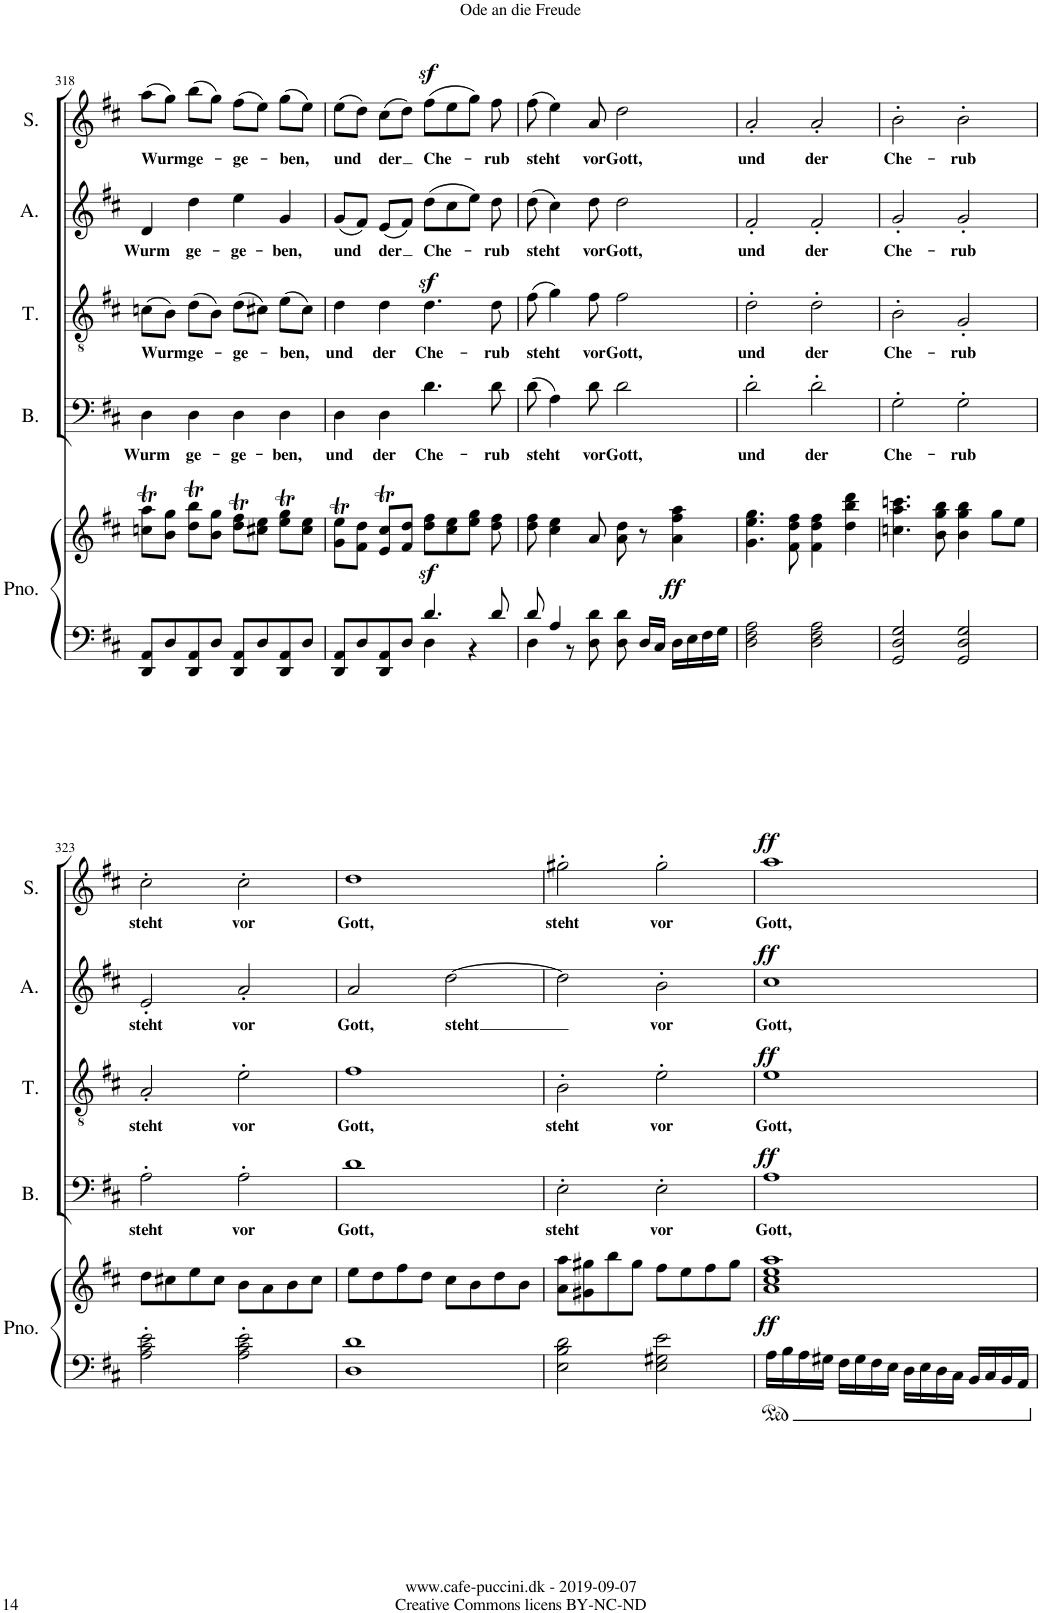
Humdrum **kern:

**kern	**kern	**dynam	**kern	**text	**dynam	**kern	**text	**dynam	**kern	**text	**dynam	**kern	**text	**dynam
*part5	*part5	*part5	*part4	*part4	*part4	*part3	*part3	*part3	*part2	*part2	*part2	*part1	*part1	*part1
*staff6	*staff5	*staff5/6	*staff4	*staff4	*staff4	*staff3	*staff3	*staff3	*staff2	*staff2	*staff2	*staff1	*staff1	*staff1
*I"Piano	*	*	*I"Bass	*	*	*I"Tenor	*	*	*I"Alto	*	*	*I"Soprano	*	*
*I'Pno.	*	*	*I'B.	*	*	*I'T.	*	*	*I'A.	*	*	*I'S.	*	*
!!LO:PB:g=z
*clefF4	*clefG2	*	*clefF4	*	*	*clefGv2	*	*	*clefG2	*	*	*clefG2	*	*
*k[f#c#]	*k[f#c#]	*	*k[f#c#]	*	*	*k[f#c#]	*	*	*k[f#c#]	*	*	*k[f#c#]	*	*
*M4/4	*M4/4	*	*M4/4	*	*	*M4/4	*	*	*M4/4	*	*	*M4/4	*	*
*met(c)	*met(c)	*	*met(c)	*	*	*met(c)	*	*	*met(c)	*	*	*met(c)	*	*
=318	=318	=318	=318	=318	=318	=318	=318	=318	=318	=318	=318	=318	=318	=318
!	!	!	!	!LO:LY:b	!	!	!LO:LY:b	!	!	!LO:LY:b	!	!	!LO:LY:b	!
8DD/ 8AA/L	8ccn\T 8aa\TL	.	4D\	Wurm	.	(8cn\L	Wurm	.	4d/	Wurm	.	(8aa\L	Wurm	.
8D/	8b\ 8gg\J	.	.	.	.	8B\J)	.	.	.	.	.	8gg\J)	.	.
!	!	!	!	!LO:LY:b	!	!	!LO:LY:b	!	!	!LO:LY:b	!	!	!LO:LY:b	!
8DD/ 8AA/	8dd\T 8bb\TL	.	4D\	ge-	.	(8d\L	ge-	.	4dd\	ge-	.	(8bb\L	ge-	.
8D/J	8b\ 8gg\J	.	.	.	.	8B\J)	.	.	.	.	.	8gg\J)	.	.
!	!	!	!	!LO:LY:b	!	!	!LO:LY:b	!	!	!LO:LY:b	!	!	!LO:LY:b	!
8DD/ 8AA/L	8dd\T 8ff#\TL	.	4D\	-ge-	.	(8d\L	-ge-	.	4ee\	-ge-	.	(8ff#\L	-ge-	.
8D/	8cc#X\ 8ee\J	.	.	.	.	8c#X\J)	.	.	.	.	.	8ee\J)	.	.
!	!	!	!	!LO:LY:b	!	!	!LO:LY:b	!	!	!LO:LY:b	!	!	!LO:LY:b	!
8DD/ 8AA/	8ee\T 8gg\TL	.	4D\	-ben,	.	(8e\L	-ben,	.	4g/	-ben,	.	(8gg\L	-ben,	.
8D/J	8cc#\ 8ee\J	.	.	.	.	8c#\J)	.	.	.	.	.	8ee\J)	.	.
=319	=319	=319	=319	=319	=319	=319	=319	=319	=319	=319	=319	=319	=319	=319
*^	*	*	*	*	*	*	*	*	*	*	*	*	*	*
!	!	!	!	!	!LO:LY:b	!	!	!LO:LY:b	!	!	!LO:LY:b	!	!	!LO:LY:b	!
8DD/ 8AA/L	2ryy	8g\T 8ee\TL	.	4D\	und	.	4d\	und	.	(8g/L	und	.	(8ee\L	und	.
8D/	.	8f#\ 8dd\J	.	.	.	.	.	.	.	8f#/J)	.	.	8dd\J)	.	.
!	!	!	!	!	!LO:LY:b	!	!	!LO:LY:b	!	!	!LO:LY:b	!	!	!LO:LY:b	!
8DD/ 8AA/	.	8e/T 8cc#/TL	.	4D\	der	.	4d\	der	.	(8e/L	der	.	(8cc#\L	der	.
8D/J	.	8f#/ 8dd/J	.	.	.	.	.	.	.	8f#/J)	.	.	8dd\J)	.	.
!	!	!	!	!	!LO:LY:b	!	!	!LO:LY:b	!	!	!LO:LY:b	!	!	!LO:LY:b	!
4.d/	4D\	8dd\z< 8ff#\z<L	.	4.d\	Che-	.	4.dz>\	Che-	.	(8dd\L	Che-	.	(8ff#z>\L	Che-	.
.	.	8cc#\ 8ee\	.	.	.	.	.	.	.	8cc#\	.	.	8ee\	.	.
.	4r	8ee\ 8gg\J	.	.	.	.	.	.	.	8ee\J)	.	.	8gg\J)	.	.
!	!	!	!	!	!LO:LY:b	!	!	!LO:LY:b	!	!	!LO:LY:b	!	!	!LO:LY:b	!
8d/	.	8dd\ 8ff#\	.	8d\	-rub	.	8d\	-rub	.	8dd\	-rub	.	8ff#\	-rub	.
=320	=320	=320	=320	=320	=320	=320	=320	=320	=320	=320	=320	=320	=320	=320	=320
!	!	!	!	!	!LO:LY:b	!	!	!LO:LY:b	!	!	!LO:LY:b	!	!	!LO:LY:b	!
8d/	4D\	8dd\ 8ff#\	.	(8d\	steht	.	(8f#\	steht	.	(8dd\	steht	.	(8ff#\	steht	.
4A/	.	4cc#\ 4ee\	.	4A\)	.	.	4g\)	.	.	4cc#\)	.	.	4ee\)	.	.
.	8r	.	.	.	.	.	.	.	.	.	.	.	.	.	.
!	!	!	!	!	!LO:LY:b	!	!	!LO:LY:b	!	!	!LO:LY:b	!	!	!LO:LY:b	!
8D\ 8d\	8ryy	8a/	.	8d\	vor	.	8f#\	vor	.	8dd\	vor	.	8a/	vor	.
!	!	!	!	!	!LO:LY:b	!	!	!LO:LY:b	!	!	!LO:LY:b	!	!	!LO:LY:b	!
8D\ 8d\	2ryy	8a\ 8dd\	.	2d\	Gott,	.	2f#\	Gott,	.	2dd\	Gott,	.	2dd\	Gott,	.
16D/LL	.	8r	.	.	.	.	.	.	.	.	.	.	.	.	.
16C#/JJ	.	.	.	.	.	.	.	.	.	.	.	.	.	.	.
!	!	!	!LO:DY:b	!	!	!	!	!	!	!	!	!	!	!	!
16D\LL	.	4a\ 4ff#\ 4aa\	ff	.	.	.	.	.	.	.	.	.	.	.	.
16E\	.	.	.	.	.	.	.	.	.	.	.	.	.	.	.
16F#\	.	.	.	.	.	.	.	.	.	.	.	.	.	.	.
16G\JJ	.	.	.	.	.	.	.	.	.	.	.	.	.	.	.
*v	*v	*	*	*	*	*	*	*	*	*	*	*	*	*	*
=321	=321	=321	=321	=321	=321	=321	=321	=321	=321	=321	=321	=321	=321	=321
!	!	!	!	!LO:LY:b	!	!	!LO:LY:b	!	!	!LO:LY:b	!	!	!LO:LY:b	!
2D\ 2F#\ 2A\	4.g\ 4.ee\ 4.gg\	.	2d'\	und	.	2d'\	und	.	2f#'/	und	.	2a'/	und	.
.	8f#\ 8dd\ 8ff#\	.	.	.	.	.	.	.	.	.	.	.	.	.
!	!	!	!	!LO:LY:b	!	!	!LO:LY:b	!	!	!LO:LY:b	!	!	!LO:LY:b	!
2D\ 2F#\ 2A\	4f#\ 4dd\ 4ff#\	.	2d'\	der	.	2d'\	der	.	2f#'/	der	.	2a'/	der	.
.	4dd\ 4bb\ 4ddd\	.	.	.	.	.	.	.	.	.	.	.	.	.
=322	=322	=322	=322	=322	=322	=322	=322	=322	=322	=322	=322	=322	=322	=322
!	!	!	!	!LO:LY:b	!	!	!LO:LY:b	!	!	!LO:LY:b	!	!	!LO:LY:b	!
2GG/ 2D/ 2G/	4.ccn\ 4.aa\ 4.cccn\	.	2G'\	Che-	.	2B'\	Che-	.	2g'/	Che-	.	2b'\	Che-	.
.	8b\ 8gg\ 8bb\	.	.	.	.	.	.	.	.	.	.	.	.	.
!	!	!	!	!LO:LY:b	!	!	!LO:LY:b	!	!	!LO:LY:b	!	!	!LO:LY:b	!
2GG/ 2D/ 2G/	4b\ 4gg\ 4bb\	.	2G'\	-rub	.	2G'/	-rub	.	2g'/	-rub	.	2b'\	-rub	.
.	8gg\L	.	.	.	.	.	.	.	.	.	.	.	.	.
.	8ee\J	.	.	.	.	.	.	.	.	.	.	.	.	.
!!LO:LB:g=z
=323	=323	=323	=323	=323	=323	=323	=323	=323	=323	=323	=323	=323	=323	=323
!	!	!	!	!LO:LY:b	!	!	!LO:LY:b	!	!	!LO:LY:b	!	!	!LO:LY:b	!
2A\' 2c#\' 2e\'	8dd\L	.	2A'\	steht	.	2A'/	steht	.	2e'/	steht	.	2cc#'\	steht	.
.	8cc#X\	.	.	.	.	.	.	.	.	.	.	.	.	.
.	8ee\	.	.	.	.	.	.	.	.	.	.	.	.	.
.	8cc#\J	.	.	.	.	.	.	.	.	.	.	.	.	.
!	!	!	!	!LO:LY:b	!	!	!LO:LY:b	!	!	!LO:LY:b	!	!	!LO:LY:b	!
2A\' 2c#\' 2e\'	8b\L	.	2A'\	vor	.	2e'\	vor	.	2a'/	vor	.	2cc#'\	vor	.
.	8a\	.	.	.	.	.	.	.	.	.	.	.	.	.
.	8b\	.	.	.	.	.	.	.	.	.	.	.	.	.
.	8cc#\J	.	.	.	.	.	.	.	.	.	.	.	.	.
=324	=324	=324	=324	=324	=324	=324	=324	=324	=324	=324	=324	=324	=324	=324
!	!	!	!	!LO:LY:b	!	!	!LO:LY:b	!	!	!LO:LY:b	!	!	!LO:LY:b	!
1D 1d	8ee\L	.	1d	Gott,	.	1f#	Gott,	.	2a/	Gott,	.	1dd	Gott,	.
.	8dd\	.	.	.	.	.	.	.	.	.	.	.	.	.
.	8ff#\	.	.	.	.	.	.	.	.	.	.	.	.	.
.	8dd\J	.	.	.	.	.	.	.	.	.	.	.	.	.
!	!	!	!	!	!	!	!	!	!	!LO:LY:b	!	!	!	!
.	8cc#\L	.	.	.	.	.	.	.	[2dd\	steht	.	.	.	.
.	8b\	.	.	.	.	.	.	.	.	.	.	.	.	.
.	8dd\	.	.	.	.	.	.	.	.	.	.	.	.	.
.	8b\J	.	.	.	.	.	.	.	.	.	.	.	.	.
=325	=325	=325	=325	=325	=325	=325	=325	=325	=325	=325	=325	=325	=325	=325
!	!	!	!	!LO:LY:b	!	!	!LO:LY:b	!	!	!	!	!	!LO:LY:b	!
2E\ 2B\ 2d\	8a\ 8aa\L	.	2E'\	steht	.	2B'\	steht	.	2dd\]	.	.	2gg#X'\	steht	.
.	8g#X\ 8gg#X\	.	.	.	.	.	.	.	.	.	.	.	.	.
.	8bb\	.	.	.	.	.	.	.	.	.	.	.	.	.
.	8gg#\J	.	.	.	.	.	.	.	.	.	.	.	.	.
!	!	!	!	!LO:LY:b	!	!	!LO:LY:b	!	!	!LO:LY:b	!	!	!LO:LY:b	!
2E\ 2G#X\ 2e\	8ff#\L	.	2E'\	vor	.	2e'\	vor	.	2b'\	vor	.	2gg#'\	vor	.
.	8ee\	.	.	.	.	.	.	.	.	.	.	.	.	.
.	8ff#\	.	.	.	.	.	.	.	.	.	.	.	.	.
.	8gg#\J	.	.	.	.	.	.	.	.	.	.	.	.	.
=326	=326	=326	=326	=326	=326	=326	=326	=326	=326	=326	=326	=326	=326	=326
!	!	!LO:DY:b	!	!LO:LY:b	!LO:DY:a	!	!LO:LY:b	!LO:DY:a	!	!LO:LY:b	!LO:DY:a	!	!LO:LY:b	!LO:DY:a
16A\LL	1a 1cc# 1ee 1aa	ff	1A	Gott,	ff	1e	Gott,	ff	1cc#	Gott,	ff	1aa	Gott,	ff
16B\	.	.	.	.	.	.	.	.	.	.	.	.	.	.
16A\	.	.	.	.	.	.	.	.	.	.	.	.	.	.
16G#X\JJ	.	.	.	.	.	.	.	.	.	.	.	.	.	.
16F#\LL	.	.	.	.	.	.	.	.	.	.	.	.	.	.
16G#\	.	.	.	.	.	.	.	.	.	.	.	.	.	.
16F#\	.	.	.	.	.	.	.	.	.	.	.	.	.	.
16E\JJ	.	.	.	.	.	.	.	.	.	.	.	.	.	.
16D\LL	.	.	.	.	.	.	.	.	.	.	.	.	.	.
16E\	.	.	.	.	.	.	.	.	.	.	.	.	.	.
16D\	.	.	.	.	.	.	.	.	.	.	.	.	.	.
16C#\JJ	.	.	.	.	.	.	.	.	.	.	.	.	.	.
16BB/LL	.	.	.	.	.	.	.	.	.	.	.	.	.	.
16C#/	.	.	.	.	.	.	.	.	.	.	.	.	.	.
16BB/	.	.	.	.	.	.	.	.	.	.	.	.	.	.
16AA/JJ	.	.	.	.	.	.	.	.	.	.	.	.	.	.
=	=	=	=	=	=	=	=	=	=	=	=	=	=	=
*-	*-	*-	*-	*-	*-	*-	*-	*-	*-	*-	*-	*-	*-	*-
